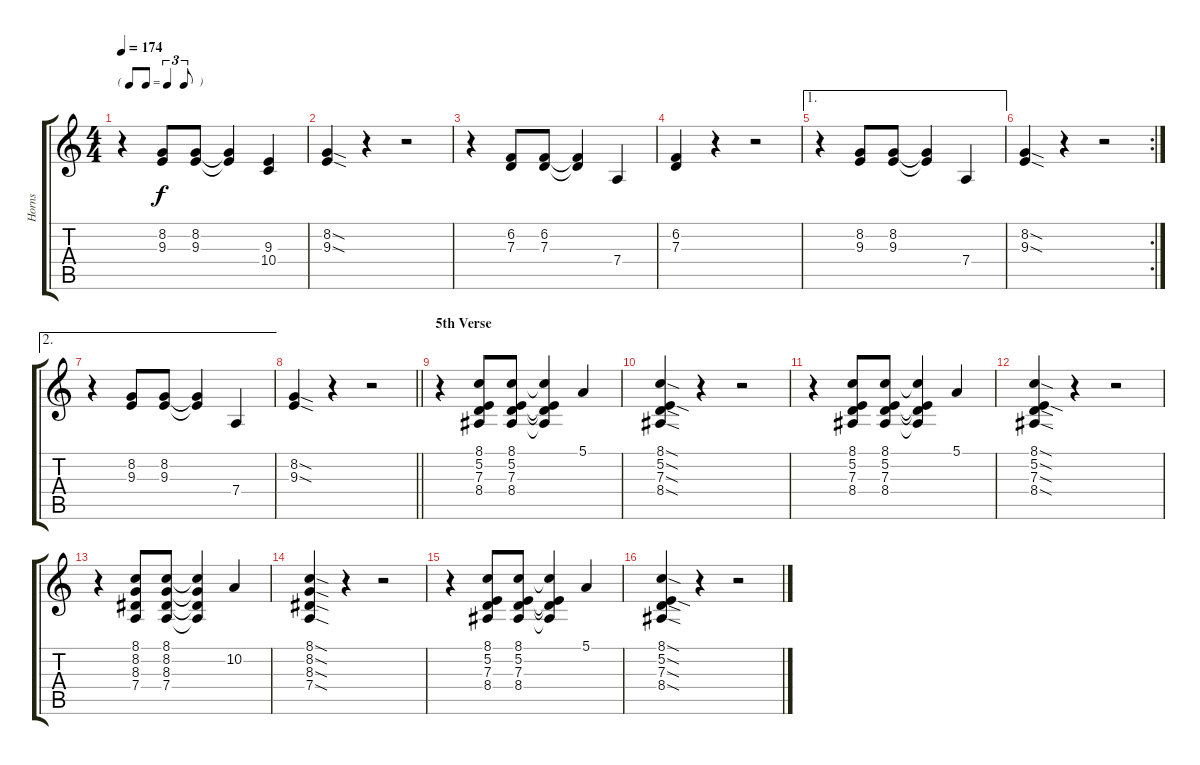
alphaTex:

\track ("Horns" "Horns") {instrument brasssection}
\staff {score tabs}
\tuning (E4 B3 G3 D3 A2 E2) {hide}
\ts (4 4)
\tf triplet8th
\tempo 174
\clef g2
\ks c
r.4{dy f} (8.2 9.3).8 (8.2 9.3).8 (8.2{t} 9.3{t}).4 (9.3 10.4).4 |
(8.2{sod} 9.3{sod}).4 r.4 r.2 |
r.4 (6.2 7.3).8 (6.2 7.3).8 (6.2{t} 7.3{t}).4 7.4.4 |
(6.2 7.3).4 r.4 r.2 |
\ae 1
r.4 (8.2 9.3).8 (8.2 9.3).8 (8.2{t} 9.3{t}).4 7.4.4 |
\rc 2
(8.2{sod} 9.3{sod}).4 r.4 r.2 |
\ae 2
r.4 (8.2 9.3).8 (8.2 9.3).8 (8.2{t} 9.3{t}).4 7.4.4 |
\barLineRight lightlight
(8.2{sod} 9.3{sod}).4 r.4 r.2 |
\section ("" "5th Verse")
r.4 (8.1 5.2 7.3 8.4).8 (8.1 5.2 7.3 8.4).8 (8.1{t} 5.2{t} 7.3{t} 8.4{t}).4 5.1.4 |
(8.1{sod} 5.2{sod} 7.3{sod} 8.4{sod}).4 r.4 r.2 |
r.4 (8.1 5.2 7.3 8.4).8 (8.1 5.2 7.3 8.4).8 (8.1{t} 5.2{t} 7.3{t} 8.4{t}).4 5.1.4 |
(8.1{sod} 5.2{sod} 7.3{sod} 8.4{sod}).4 r.4 r.2 |
r.4 (8.1 8.2 8.3 7.4).8 (8.1 8.2 8.3 7.4).8 (8.1{t} 8.2{t} 8.3{t} 7.4{t}).4 10.2.4 |
(8.1{sod} 8.2{sod} 8.3{sod} 7.4{sod}).4 r.4 r.2 |
r.4 (8.1 5.2 7.3 8.4).8 (8.1 5.2 7.3 8.4).8 (8.1{t} 5.2{t} 7.3{t} 8.4{t}).4 5.1.4 |
(8.1{sod} 5.2{sod} 7.3{sod} 8.4{sod}).4 r.4 r.2
